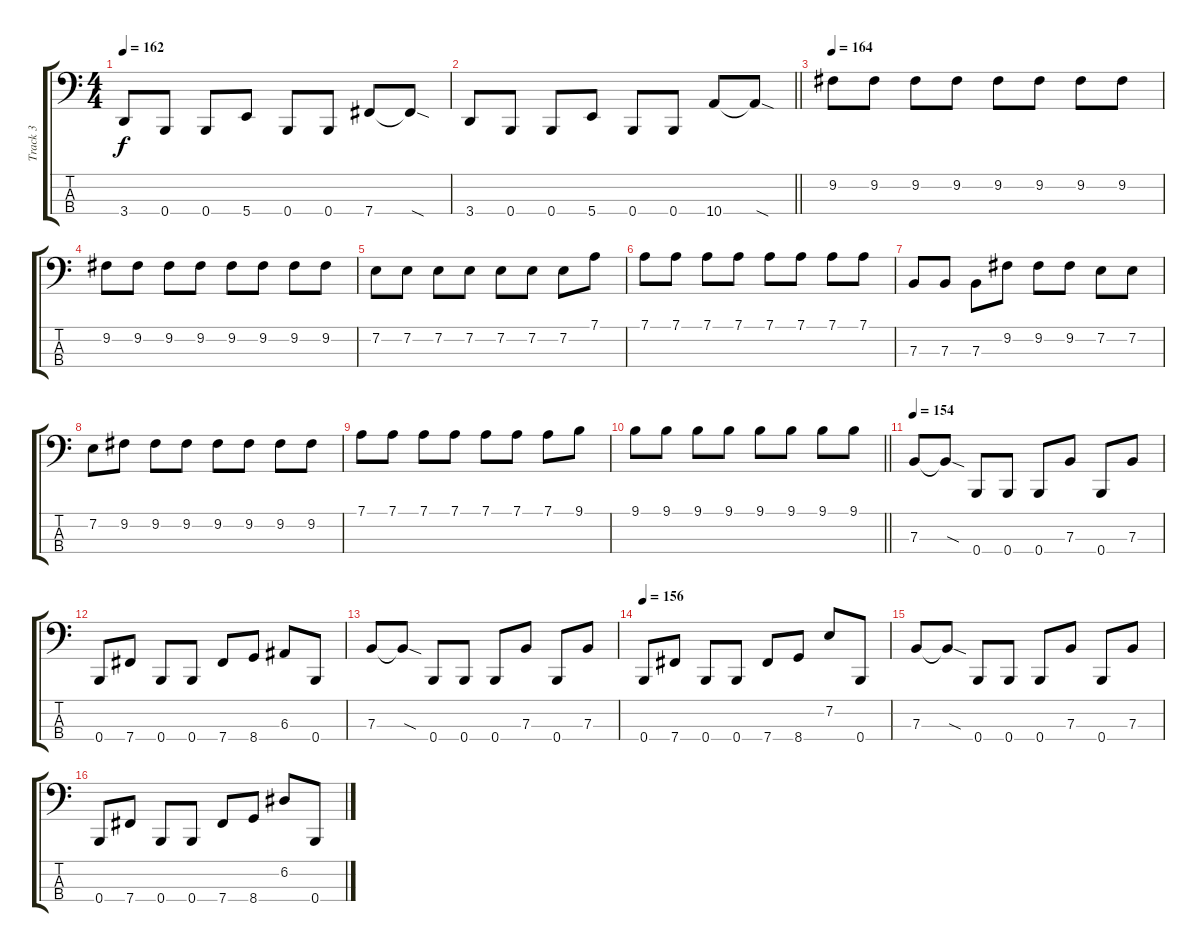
\track ("Track 3" "Track 3") {instrument electricbasspick}
\staff {score tabs}
\tuning (D2 A1 E1 B0) {hide}
\ts (4 4)
\tempo 162
\clef f4
\ks c
3.4.8{dy f} 0.4.8 0.4.8 5.4.8 0.4.8 0.4.8 7.4.8 7.4{sod t}.8 |
\barLineRight lightlight
3.4.8 0.4.8 0.4.8 5.4.8 0.4.8 0.4.8 10.4.8 10.4{sod t}.8 |
\section ("" "")
\tempo 164
9.2.8 9.2.8 9.2.8 9.2.8 9.2.8 9.2.8 9.2.8 9.2.8 |
9.2.8 9.2.8 9.2.8 9.2.8 9.2.8 9.2.8 9.2.8 9.2.8 |
7.2.8 7.2.8 7.2.8 7.2.8 7.2.8 7.2.8 7.2.8 7.1.8 |
7.1.8 7.1.8 7.1.8 7.1.8 7.1.8 7.1.8 7.1.8 7.1.8 |
7.3.8 7.3.8 7.3.8 9.2.8 9.2.8 9.2.8 7.2.8 7.2.8 |
7.2.8 9.2.8 9.2.8 9.2.8 9.2.8 9.2.8 9.2.8 9.2.8 |
7.1.8 7.1.8 7.1.8 7.1.8 7.1.8 7.1.8 7.1.8 9.1.8 |
\barLineRight lightlight
9.1.8 9.1.8 9.1.8 9.1.8 9.1.8 9.1.8 9.1.8 9.1.8 |
\section ("" "")
\tempo 154
7.3.8 7.3{sod t}.8 0.4.8 0.4.8 0.4.8 7.3.8 0.4.8 7.3.8 |
0.4.8 7.4.8 0.4.8 0.4.8 7.4.8 8.4.8 6.3.8 0.4.8 |
7.3.8 7.3{sod t}.8 0.4.8 0.4.8 0.4.8 7.3.8 0.4.8 7.3.8 |
\tempo 156
0.4.8 7.4.8 0.4.8 0.4.8 7.4.8 8.4.8 7.2.8 0.4.8 |
7.3.8 7.3{sod t}.8 0.4.8 0.4.8 0.4.8 7.3.8 0.4.8 7.3.8 |
0.4.8 7.4.8 0.4.8 0.4.8 7.4.8 8.4.8 6.2.8 0.4.8
